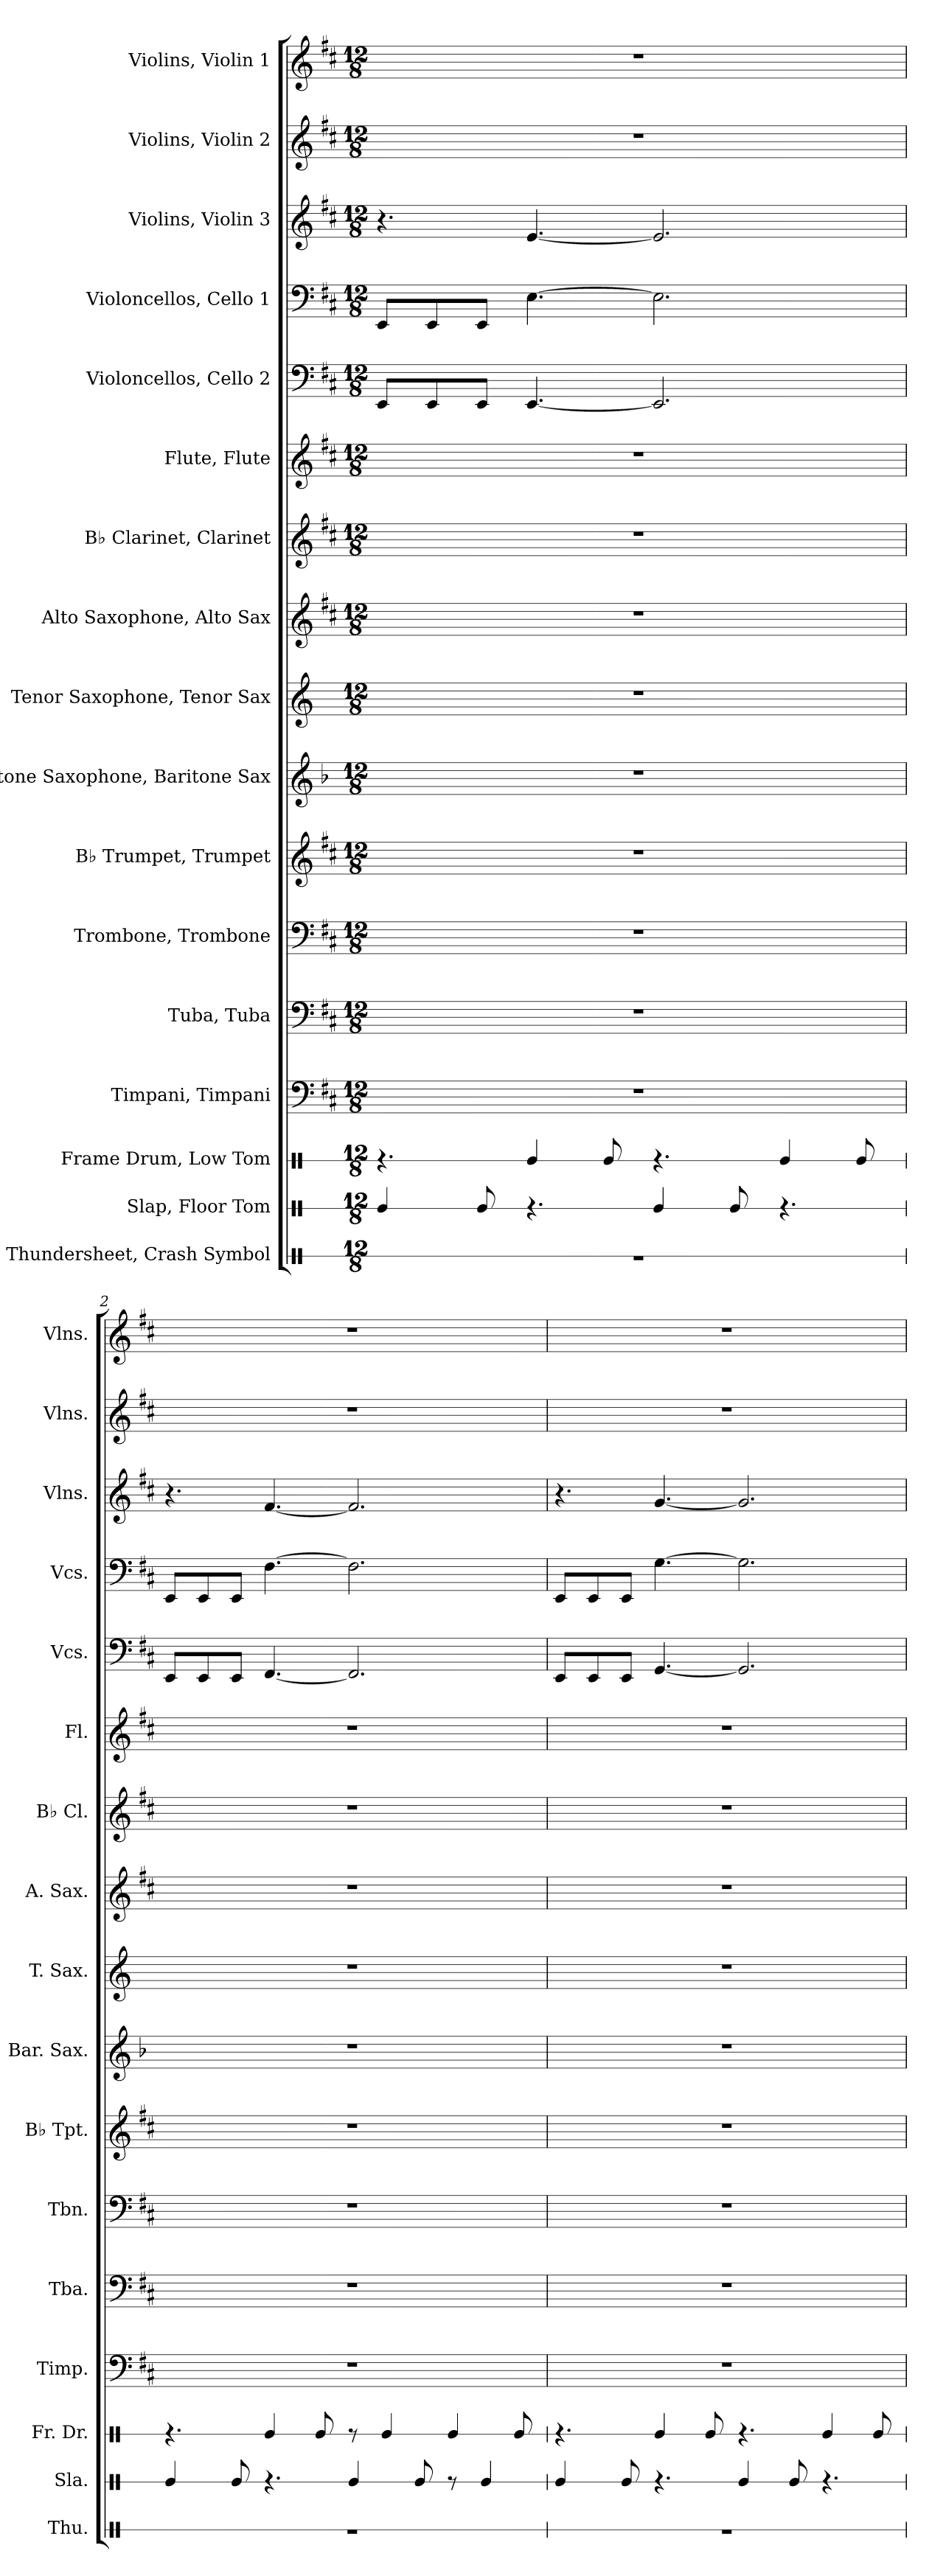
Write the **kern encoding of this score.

**kern	**kern	**kern	**kern	**kern	**kern	**kern	**kern	**kern	**kern	**kern	**kern	**kern	**kern	**kern	**kern	**kern
*part17	*part16	*part15	*part14	*part13	*part12	*part11	*part10	*part9	*part8	*part7	*part6	*part5	*part4	*part3	*part2	*part1
*staff17	*staff16	*staff15	*staff14	*staff13	*staff12	*staff11	*staff10	*staff9	*staff8	*staff7	*staff6	*staff5	*staff4	*staff3	*staff2	*staff1
*I"Thundersheet, Crash Symbol	*I"Slap, Floor Tom	*I"Frame Drum, Low Tom	*I"Timpani, Timpani	*I"Tuba, Tuba	*I"Trombone, Trombone	*I"B♭ Trumpet, Trumpet	*I"Baritone Saxophone, Baritone Sax	*I"Tenor Saxophone, Tenor Sax	*I"Alto Saxophone, Alto Sax	*I"B♭ Clarinet, Clarinet	*I"Flute, Flute	*I"Violoncellos, Cello 2	*I"Violoncellos, Cello 1	*I"Violins, Violin 3	*I"Violins, Violin 2	*I"Violins, Violin 1
*I'Thu.	*I'Sla.	*I'Fr. Dr.	*I'Timp.	*I'Tba.	*I'Tbn.	*I'B♭ Tpt.	*I'Bar. Sax.	*I'T. Sax.	*I'A. Sax.	*I'B♭ Cl.	*I'Fl.	*I'Vcs.	*I'Vcs.	*I'Vlns.	*I'Vlns.	*I'Vlns.
*stria1	*stria1	*stria1	*	*	*	*	*	*	*	*	*	*	*	*	*	*
*clefX	*clefX	*clefX	*clefF4	*clefF4	*clefF4	*clefG2	*clefG2	*clefG2	*clefG2	*clefG2	*clefG2	*clefF4	*clefF4	*clefG2	*clefG2	*clefG2
*	*	*	*	*	*	*ITrd1c2	*ITrd12c21	*ITrd8c14	*ITrd5c9	*ITrd1c2	*	*	*	*	*	*
*k[]	*k[]	*k[]	*k[f#c#]	*k[f#c#]	*k[f#c#]	*k[]	*k[b-]	*k[]	*k[b-]	*k[]	*k[f#c#]	*k[f#c#]	*k[f#c#]	*k[f#c#]	*k[f#c#]	*k[f#c#]
*M12/8	*M12/8	*M12/8	*M12/8	*M12/8	*M12/8	*M12/8	*M12/8	*M12/8	*M12/8	*M12/8	*M12/8	*M12/8	*M12/8	*M12/8	*M12/8	*M12/8
*MM180	*MM180	*MM180	*MM180	*MM180	*MM180	*MM180	*MM180	*MM180	*MM180	*MM180	*MM180	*MM180	*MM180	*MM180	*MM180	*MM180
=1	=1	=1	=1	=1	=1	=1	=1	=1	=1	=1	=1	=1	=1	=1	=1	=1
1.r	4Re/	4.r	1.r	1.r	1.r	1.r	1.r	1.r	1.r	1.r	1.r	8EE/L	8EE/L	4.r	1.r	1.r
.	.	.	.	.	.	.	.	.	.	.	.	8EE/	8EE/	.	.	.
.	8Re/	.	.	.	.	.	.	.	.	.	.	8EE/J	8EE/J	.	.	.
.	4.r	4Re/	.	.	.	.	.	.	.	.	.	[4.EE/	[4.E\	[4.e/	.	.
.	.	8Re/	.	.	.	.	.	.	.	.	.	.	.	.	.	.
.	4Re/	4.r	.	.	.	.	.	.	.	.	.	2.EE/]	2.E\]	2.e/]	.	.
.	8Re/	.	.	.	.	.	.	.	.	.	.	.	.	.	.	.
.	4.r	4Re/	.	.	.	.	.	.	.	.	.	.	.	.	.	.
.	.	8Re/	.	.	.	.	.	.	.	.	.	.	.	.	.	.
=2	=2	=2	=2	=2	=2	=2	=2	=2	=2	=2	=2	=2	=2	=2	=2	=2
1.r	4Re/	4.r	1.r	1.r	1.r	1.r	1.r	1.r	1.r	1.r	1.r	8EE/L	8EE/L	4.r	1.r	1.r
.	.	.	.	.	.	.	.	.	.	.	.	8EE/	8EE/	.	.	.
.	8Re/	.	.	.	.	.	.	.	.	.	.	8EE/J	8EE/J	.	.	.
.	4.r	4Re/	.	.	.	.	.	.	.	.	.	[4.FF#/	[4.F#\	[4.f#/	.	.
.	.	8Re/	.	.	.	.	.	.	.	.	.	.	.	.	.	.
.	4Re/	8r	.	.	.	.	.	.	.	.	.	2.FF#/]	2.F#\]	2.f#/]	.	.
.	.	4Re/	.	.	.	.	.	.	.	.	.	.	.	.	.	.
.	8Re/	.	.	.	.	.	.	.	.	.	.	.	.	.	.	.
.	8r	4Re/	.	.	.	.	.	.	.	.	.	.	.	.	.	.
.	4Re/	.	.	.	.	.	.	.	.	.	.	.	.	.	.	.
.	.	8Re/	.	.	.	.	.	.	.	.	.	.	.	.	.	.
!!LO:PB:g=z
=3	=3	=3	=3	=3	=3	=3	=3	=3	=3	=3	=3	=3	=3	=3	=3	=3
1.r	4Re/	4.r	1.r	1.r	1.r	1.r	1.r	1.r	1.r	1.r	1.r	8EE/L	8EE/L	4.r	1.r	1.r
.	.	.	.	.	.	.	.	.	.	.	.	8EE/	8EE/	.	.	.
.	8Re/	.	.	.	.	.	.	.	.	.	.	8EE/J	8EE/J	.	.	.
.	4.r	4Re/	.	.	.	.	.	.	.	.	.	[4.GG/	[4.G\	[4.g/	.	.
.	.	8Re/	.	.	.	.	.	.	.	.	.	.	.	.	.	.
.	4Re/	4.r	.	.	.	.	.	.	.	.	.	2.GG/]	2.G\]	2.g/]	.	.
.	8Re/	.	.	.	.	.	.	.	.	.	.	.	.	.	.	.
.	4.r	4Re/	.	.	.	.	.	.	.	.	.	.	.	.	.	.
.	.	8Re/	.	.	.	.	.	.	.	.	.	.	.	.	.	.
=	=	=	=	=	=	=	=	=	=	=	=	=	=	=	=	=
*-	*-	*-	*-	*-	*-	*-	*-	*-	*-	*-	*-	*-	*-	*-	*-	*-
